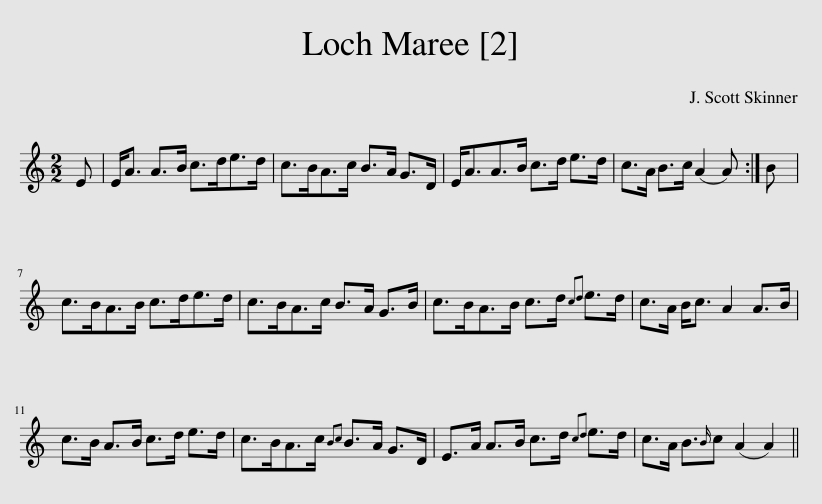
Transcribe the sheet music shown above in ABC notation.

X:1
L:1/8
M:2/2
I:linebreak $
K:C
V:1 treble
V:1
 E | E<A A>B c>de>d | c>BA>c B>A G>D | E<AA>B c>d e>d | c>A B>c (A2 A) :| %5
 B |$ c>BA>B c>de>d | c>BA>c B>A G>B | c>BA>B c>d{cd} e>d | c>A B<c A2 A>B |$ %10
 c>B A>B c>d e>d | c>BA>c{Bc} B>A G>D | E>A A>B c>d{cd} e>d | c>A B3/2{B}c (A2 A2) || %14
